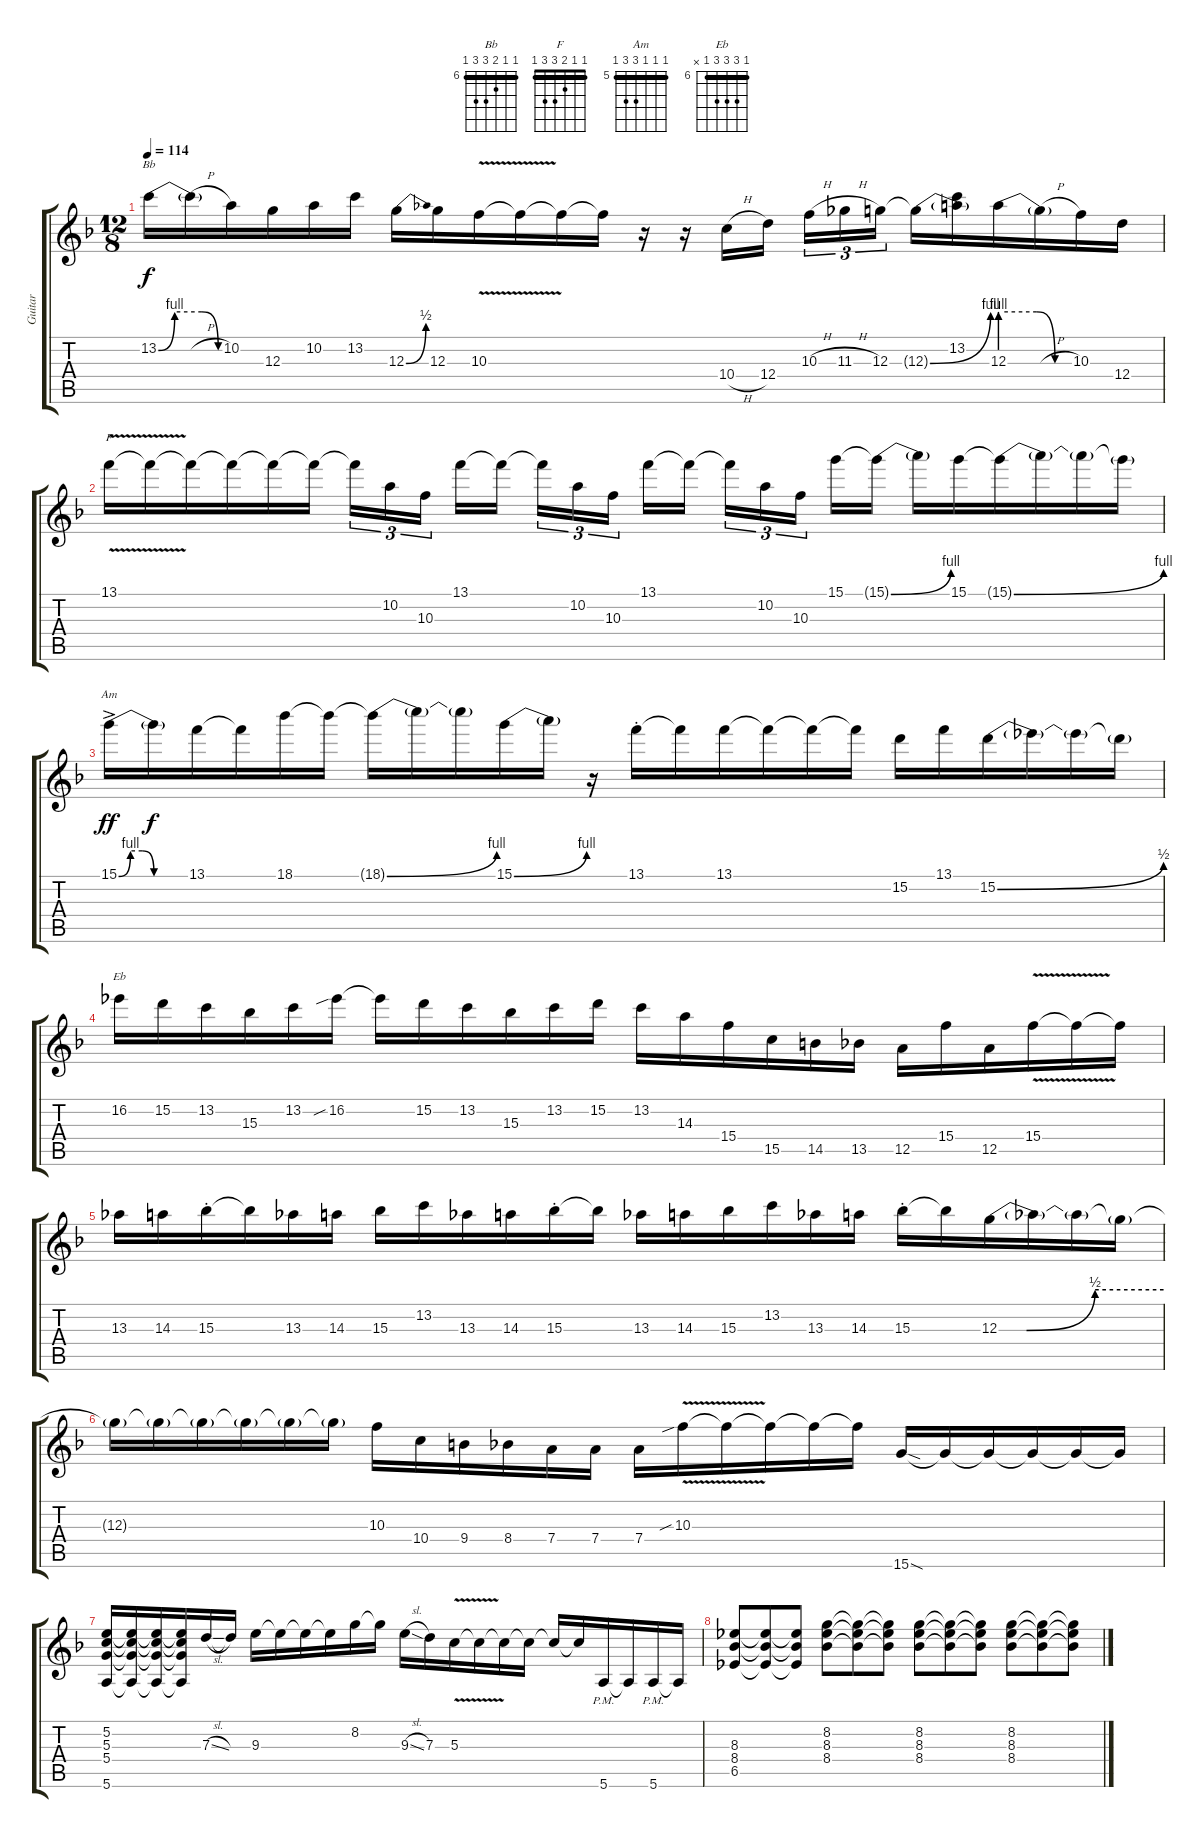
\track ("Guitar" "Guitar") {instrument electricguitarclean}
\staff {score tabs}
\tuning (E4 B3 G3 D3 A2 E2) {hide}
\chord ("Bb" 6 6 7 8 8 6) {firstfret 6 barre 6}
\chord ("F" 1 1 2 3 3 1) {barre 1}
\chord ("Am" 5 5 5 7 7 5) {firstfret 5 barre 5}
\chord ("Eb" 6 8 8 8 6 x) {firstfret 6 barre 6}
\ts (12 8)
\tempo 114
\clef g2
\ks f
13.2{be (custom 0 0 15 4 40 4 55 0 60 0)}.16{ch "Bb" dy f} 13.2{h t}.16 10.2.16 12.3.16 10.2.16 13.2.16 12.3{be (bend 0 0 60 2)}.16 12.3.16 10.3{v}.16 10.3{t}.16 10.3{t}.16 10.3{t}.16 r.16 r.16 10.4{h}.16 12.4.16{beam splitsecondary} 10.3{h}.16{tu (3 2)} 11.3{h}.16{tu (3 2)} 12.3.16{tu (3 2)} 12.3{be (bend 0 0 60 4) t}.16 (13.2 12.3{t}).16 12.3{be (custom 0 4 30 4 45 0 60 0)}.16 12.3{h t}.16 10.3.16 12.4.16 |
13.1{v}.16{ch "F"} 13.1{t}.16 13.1{t}.16 13.1{t}.16 13.1{t}.16 13.1{t}.16 13.1{t}.16{tu (3 2)} 10.2.16{tu (3 2)} 10.3.16{tu (3 2) beam splitsecondary} 13.1.16 13.1{t}.16{beam splitsecondary} 13.1{t}.16{tu (3 2)} 10.2.16{tu (3 2)} 10.3.16{tu (3 2)} 13.1.16 13.1{t}.16{beam splitsecondary} 13.1{t}.16{tu (3 2)} 10.2.16{tu (3 2)} 10.3.16{tu (3 2) beam splitsecondary} 15.1.16 15.1{be (bend 0 0 60 4) t}.16 15.1{t}.16 15.1.16 15.1{be (bend 0 0 60 4) t}.16 15.1{t}.16 15.1{t}.16 15.1{t}.16 |
15.1{be (custom 0 0 10 4 20 4 30 0 60 0) ac}.16{ch "Am" dy ff} 15.1{t}.16{dy f} 13.1.16 13.1{t}.16 18.1.16 18.1{t}.16 18.1{be (bend 0 0 60 4) t}.16 18.1{t}.16 18.1{t}.16 15.1{be (bend 0 0 60 4)}.16 15.1{t}.16 r.16 13.1{st}.16 13.1{t}.16 13.1.16 13.1{t}.16 13.1{t}.16 13.1{t}.16 15.2.16 13.1.16 15.2{be (bend 0 0 60 2)}.16 15.2{t}.16 15.2{t}.16 15.2{t}.16 |
16.2.16{ch "Eb"} 15.2.16 13.2.16 15.3.16 13.2.16 16.2{sib}.16 16.2{t}.16 15.2.16 13.2.16 15.3.16 13.2.16 15.2.16 13.2.16 14.3.16 15.4.16 15.5.16 14.5.16 13.5.16 12.5.16 15.4.16 12.5.16 15.4{v}.16 15.4{t}.16 15.4{t}.16 |
13.3.16 14.3.16 15.3{st}.16 15.3{t}.16 13.3.16 14.3.16 15.3.16 13.2.16 13.3.16 14.3.16 15.3{st}.16 15.3{t}.16 13.3.16 14.3.16 15.3.16 13.2.16 13.3.16 14.3.16 15.3{st}.16 15.3{t}.16 12.3{be (custom 0 0 10 0 35 2 60 2)}.16 12.3{t}.16 12.3{t}.16 12.3{t}.16 |
12.3{t}.16 12.3{t}.16 12.3{t}.16 12.3{t}.16 12.3{t}.16 12.3{t}.16 10.3.16 10.4.16 9.4.16 8.4.16 7.4.16 7.4.16 7.4.16 10.3{v sib}.16 10.3{t}.16 10.3{t}.16 10.3{t}.16 10.3{t}.16 15.6{sod}.16 15.6{t}.16 15.6{t}.16 15.6{t}.16 15.6{t}.16 15.6{t}.16 |
(5.2 5.3 5.4 5.6).16 (5.2{t} 5.3{t} 5.4{t} 5.6{t}).16 (5.2{t} 5.3{t} 5.4{t} 5.6{t}).16 (5.2{t} 5.3{t} 5.4{t} 5.6{t}).16 7.3{sl}.16 7.3{t}.16 9.3.16 9.3{t}.16 9.3{t}.16 9.3{t}.16 8.2.16 8.2{t}.16 9.3{sl}.16 7.3.16 5.3{v}.16 5.3{t}.16 5.3{t}.16 5.3{t}.16 5.3{t}.16 5.3{t}.16 5.6{pm}.16 5.6{t}.16 5.6{pm}.16 5.6{t}.16 |
(8.3 8.4 6.5).8 (8.3{t} 8.4{t} 6.5{t}).8 (8.3{t} 8.4{t} 6.5{t}).8 (8.2 8.3 8.4).8 (8.2{t} 8.3{t} 8.4{t}).8 (8.2{t} 8.3{t} 8.4{t}).8 (8.2 8.3 8.4).8 (8.2{t} 8.3{t} 8.4{t}).8 (8.2{t} 8.3{t} 8.4{t}).8 (8.2 8.3 8.4).8 (8.2{t} 8.3{t} 8.4{t}).8 (8.2{t} 8.3{t} 8.4{t}).8
